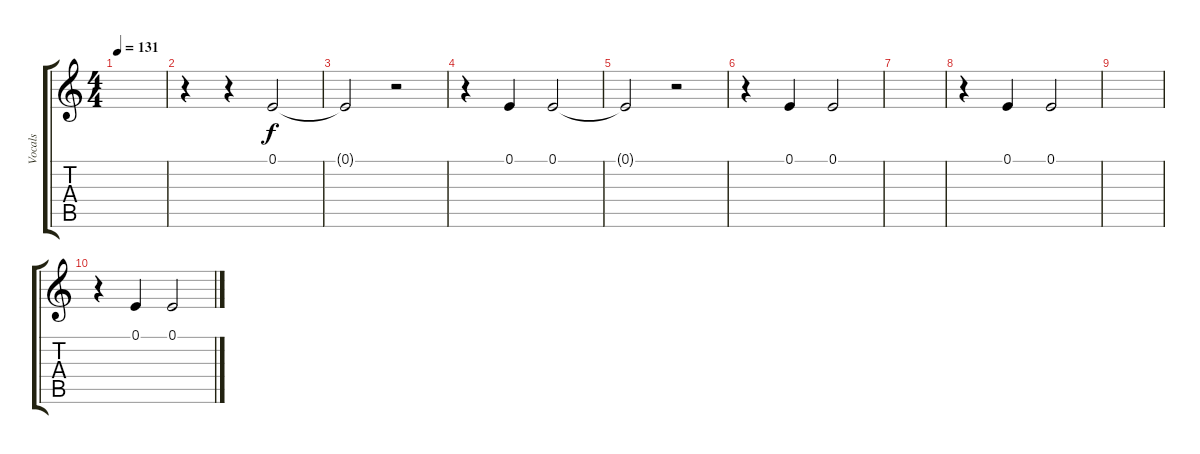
\track ("Vocals" "Vocals") {instrument trumpet}
\staff {score tabs}
\tuning (E4 B3 G3 D3 A2 E2) {hide}
\ts (4 4)
\tempo 131
\clef g2
\ks c
|
r.4 r.4 0.1.2 |
0.1{t}.2 r.2 |
r.4 0.1.4 0.1.2 |
0.1{t}.2 r.2 |
r.4 0.1.4 0.1.2 |
|
r.4 0.1.4 0.1.2 |
|
r.4 0.1.4 0.1.2
